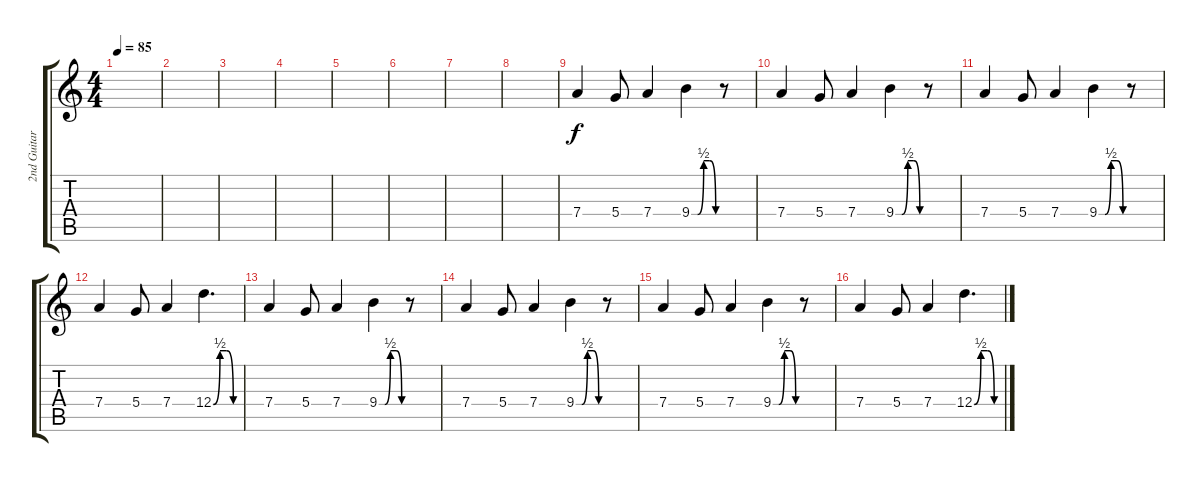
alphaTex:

\track ("2nd Guitar" "2nd Guitar") {instrument acousticguitarsteel}
\staff {score tabs}
\tuning (E4 B3 G3 D3 A2 E2) {hide}
\ts (4 4)
\tempo 85
\clef g2
\ks c
|
|
|
|
|
|
|
|
7.4.4{dy f volume 12} 5.4.8 7.4.4 9.4{be (custom 0 0 15 0 30 2 45 2 60 0)}.4 r.8 |
7.4.4{volume 12} 5.4.8 7.4.4 9.4{be (custom 0 0 15 0 30 2 45 2 60 0)}.4 r.8 |
7.4.4{volume 12} 5.4.8 7.4.4 9.4{be (custom 0 0 15 0 30 2 45 2 60 0)}.4 r.8 |
7.4.4 5.4.8 7.4.4 12.4{be (custom 0 0 15 2 30 2 45 0 60 0)}.4{d} |
7.4.4{volume 12} 5.4.8 7.4.4 9.4{be (custom 0 0 15 0 30 2 45 2 60 0)}.4 r.8 |
7.4.4{volume 12} 5.4.8 7.4.4 9.4{be (custom 0 0 15 0 30 2 45 2 60 0)}.4 r.8 |
7.4.4{volume 12} 5.4.8 7.4.4 9.4{be (custom 0 0 15 0 30 2 45 2 60 0)}.4 r.8 |
7.4.4 5.4.8 7.4.4 12.4{be (custom 0 0 15 2 30 2 45 0 60 0)}.4{d}
